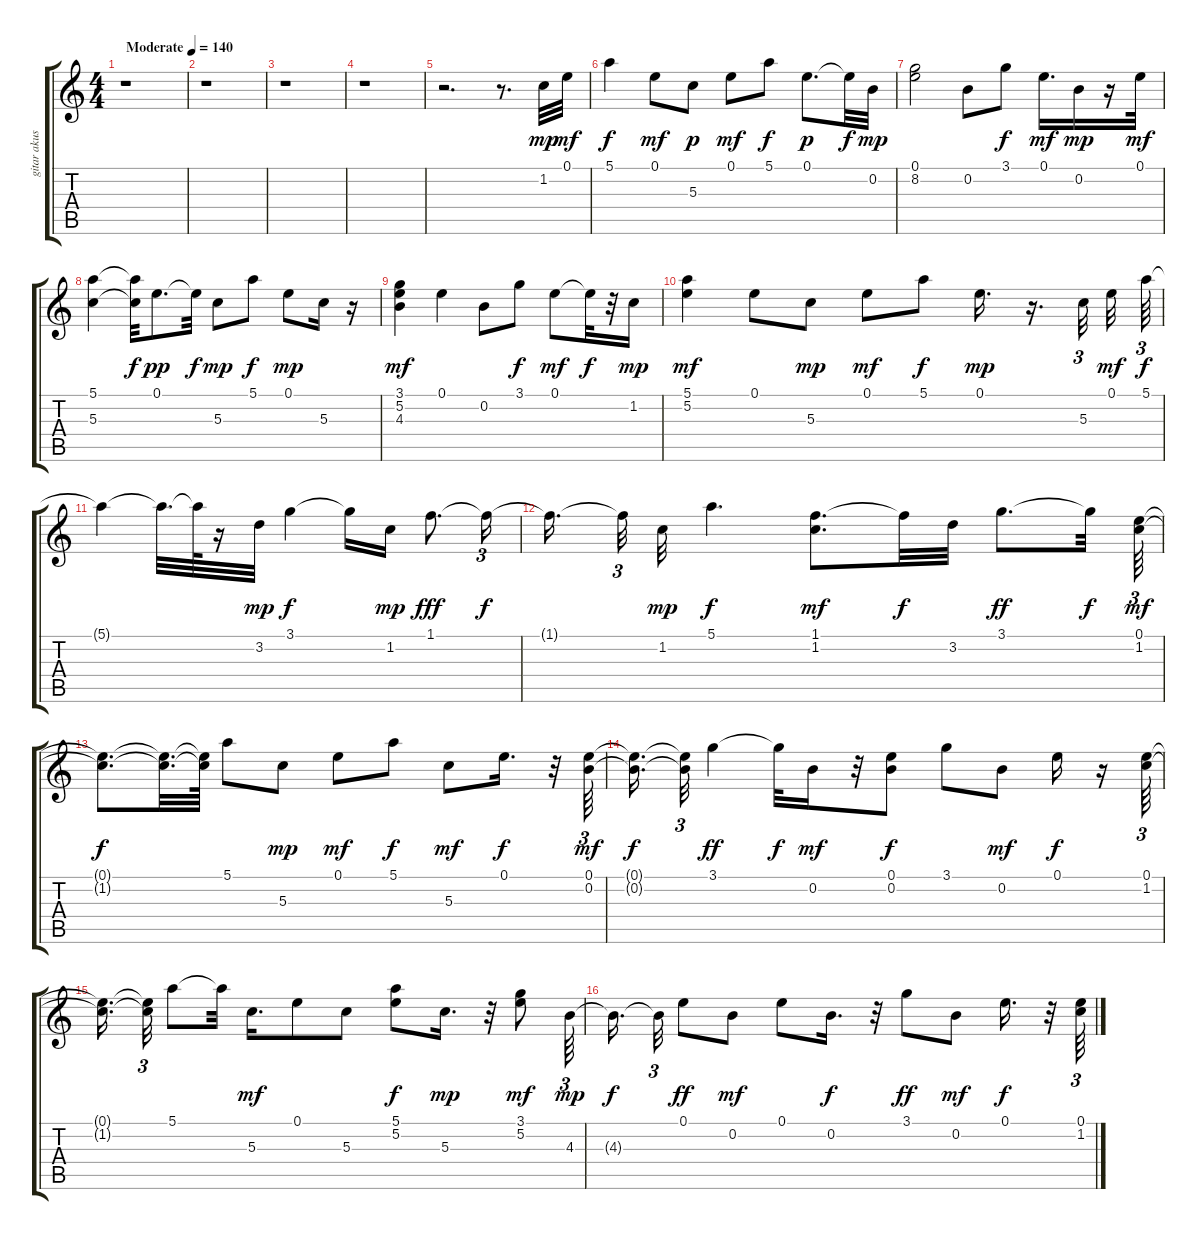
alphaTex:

\track ("gitar akustk" "gitar akus") {instrument acousticguitarsteel}
\staff {score tabs}
\tuning (E4 B3 G3 D3 A2 E2) {hide}
\ts (4 4)
\tempo (140 "Moderate")
\clef g2
\ks c
r.1{dy mp instrument acousticguitarsteel} |
r.1 |
r.1 |
r.1 |
r.2{d} r.8{d} 1.2.32 0.1.32{dy mf} |
5.1.4{dy f} 0.1.8{dy mf} 5.3.8{dy p} 0.1.8{dy mf} 5.1.8{dy f} 0.1.8{d dy p} 0.1{t}.32{dy f} 0.2.32{dy mp} |
(0.1 8.2).2 0.2.8 3.1.8{dy f} 0.1.16{d dy mf} 0.2.16{dy mp} r.16 0.1.32{dy mf} |
(5.1 5.3).4 (5.1{t} 5.3{t}).32{dy f} 0.1.8{d dy pp} 0.1{t}.32{dy f} 5.3.8{dy mp} 5.1.8{dy f} 0.1.8{dy mp} 5.3.16 r.16 |
(3.1 5.2 4.3).4{dy mf} 0.1.4 0.2.8 3.1.8{dy f} 0.1.8{dy mf} 0.1{t}.32{dy f} r.32 1.2.16{dy mp} |
(5.1 5.2).4{dy mf} 0.1.8 5.3.8{dy mp} 0.1.8{dy mf} 5.1.8{dy f} 0.1.16{d dy mp} r.16{d} 5.3.32{tu (3 2)} 0.1.32{dy mf} 5.1.64{tu (3 2) dy f} |
5.1{t}.4 5.1{t}.32{d} 5.1{t}.64 r.16 3.2.32{dy mp} 3.1.4{dy f} 3.1{t}.16 1.2.16{dy mp} 1.1.8{d dy fff} 1.1{t}.16{tu (3 2) dy f} |
1.1{t}.16{d} 1.1{t}.32{tu (3 2)} 1.2.32{dy mp} 5.1.4{d dy f} (1.1 1.2).8{d dy mf} 1.1{t}.32{dy f} 3.2.32 3.1.8{d dy ff} 3.1{t}.32{dy f} (0.1 1.2).64{tu (3 2) dy mf} |
(0.1{t} 1.2{t}).8{d dy f} (0.1{t} 1.2{t}).32{d} (0.1{t} 1.2{t}).64 5.1.8 5.3.8{dy mp} 0.1.8{dy mf} 5.1.8{dy f} 5.3.8{dy mf} 0.1.16{d dy f} r.32 (0.1 0.2).64{tu (3 2) dy mf} |
(0.1{t} 0.2{t}).16{d dy f} (0.1{t} 0.2{t}).32{tu (3 2)} 3.1.4{dy ff} 3.1{t}.32{dy f} 0.2.16{dy mf} r.32 (0.1 0.2).8{dy f} 3.1.8 0.2.8{dy mf} 0.1.16{dy f} r.16 (0.1 1.2).64{tu (3 2)} |
(0.1{t} 1.2{t}).16{d} (0.1{t} 1.2{t}).32{tu (3 2)} 5.1.8 5.1{t}.32 5.3.16{d dy mf} 0.1.8 5.3.8 (5.1 5.2).8{dy f} 5.3.16{d dy mp} r.32 (3.1 5.2).8{dy mf} 4.3.64{tu (3 2) dy mp} |
4.3{t}.16{d dy f} 4.3{t}.32{tu (3 2)} 0.1.8{dy ff} 0.2.8{dy mf} 0.1.8 0.2.16{d dy f} r.32 3.1.8{dy ff} 0.2.8{dy mf} 0.1.16{d dy f} r.32 (0.1 1.2).64{tu (3 2)}
